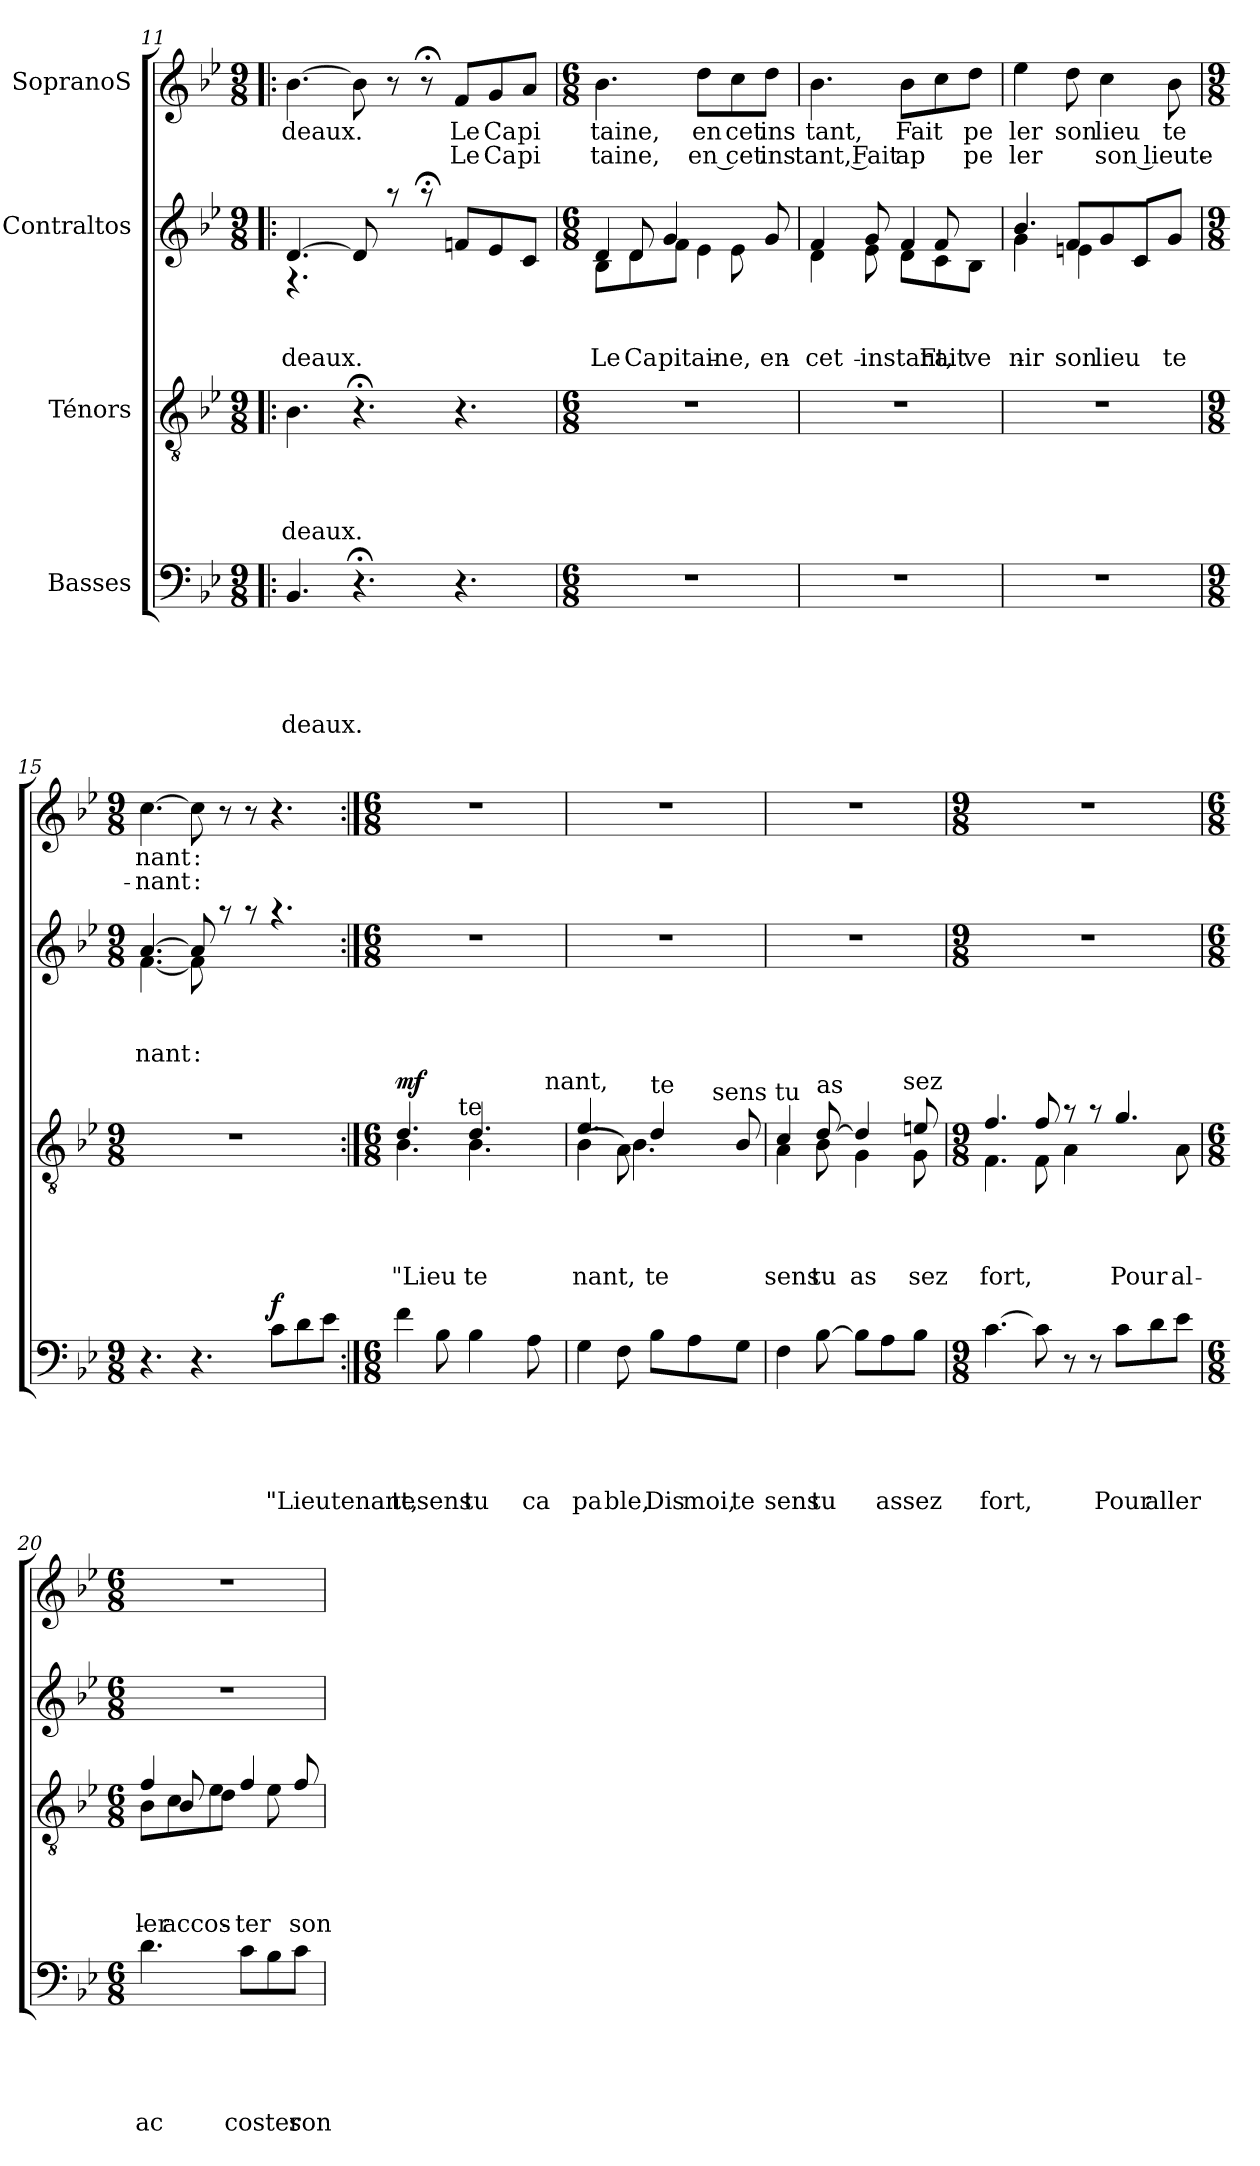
**kern	**text	**text	**text	**text	**text	**dynam	**kern	**text	**text	**text	**text	**dynam	**kern	**text	**text	**text	**kern	**text	**text
*part4	*part4	*part4	*part4	*part4	*part4	*part4	*part3	*part3	*part3	*part3	*part3	*part3	*part2	*part2	*part2	*part2	*part1	*part1	*part1
*staff4	*staff4	*staff4	*staff4	*staff4	*staff4	*staff4	*staff3	*staff3	*staff3	*staff3	*staff3	*staff3	*staff2	*staff2	*staff2	*staff2	*staff1	*staff1	*staff1
*I"Basses	*	*	*	*	*	*	*I"Ténors	*	*	*	*	*	*I"Contraltos	*	*	*	*I"SopranoS	*	*
*clefF4	*	*	*	*	*	*	*clefGv2	*	*	*	*	*	*clefG2	*	*	*	*clefG2	*	*
*k[b-e-]	*	*	*	*	*	*	*k[b-e-]	*	*	*	*	*	*k[b-e-]	*	*	*	*k[b-e-]	*	*
*B-:	*	*	*	*	*	*	*B-:	*	*	*	*	*	*B-:	*	*	*	*B-:	*	*
*M9/8	*	*	*	*	*	*	*M9/8	*	*	*	*	*	*M9/8	*	*	*	*M9/8	*	*
=11!|:	=11!|:	=11!|:	=11!|:	=11!|:	=11!|:	=11!|:	=11!|:	=11!|:	=11!|:	=11!|:	=11!|:	=11!|:	=11!|:	=11!|:	=11!|:	=11!|:	=11!|:	=11!|:	=11!|:
!	!	!	!	!	!LO:LY:b	!	!	!	!	!	!LO:LY:b	!	!	!	!	!LO:LY:b	!	!LO:LY:b	!
*	*	*	*	*	*	*	*	*	*	*	*	*	*^	*	*	*	*	*	*
4.BB-/	.	.	.	.	deaux.	.	4.B-\	.	.	.	deaux.	.	[<4.d/	4.rG	.	.	-deaux.	[>4.b-\	deaux.	.
4.r;<	.	.	.	.	.	.	4.r;<	.	.	.	.	.	8d/]	2.ryy	.	.	.	8b-\]	.	.
.	.	.	.	.	.	.	.	.	.	.	.	.	8raa	.	.	.	.	8r	.	.
.	.	.	.	.	.	.	.	.	.	.	.	.	8r;<aa	.	.	.	.	8r;<	.	.
!	!	!	!	!	!	!	!	!	!	!	!	!	!	!	!	!	!	!	!LO:LY:b	!LO:LY:b
4.r	.	.	.	.	.	.	4.r	.	.	.	.	.	8fn/L	.	.	.	.	8f/L	Le	Le
!	!	!	!	!	!	!	!	!	!	!	!	!	!	!	!	!	!	!	!LO:LY:b	!LO:LY:b
.	.	.	.	.	.	.	.	.	.	.	.	.	8e-/	.	.	.	.	8g/	Ca	Ca
!	!	!	!	!	!	!	!	!	!	!	!	!	!	!	!	!	!	!	!LO:LY:b	!LO:LY:b
.	.	.	.	.	.	.	.	.	.	.	.	.	8c/J	.	.	.	.	8a/J	pi	pi
*	*	*	*	*	*	*	*	*	*	*	*	*	*v	*v	*	*	*	*	*	*
=12	=12	=12	=12	=12	=12	=12	=12	=12	=12	=12	=12	=12	=12	=12	=12	=12	=12	=12	=12
*M6/8	*	*	*	*	*	*	*M6/8	*	*	*	*	*	*M6/8	*	*	*	*M6/8	*	*
!LO:N:vis=1	!	!	!	!	!	!	!LO:N:vis=1	!	!	!	!	!	!	!	!	!LO:LY:b	!	!LO:LY:b	!LO:LY:b
*	*	*	*	*	*	*	*	*	*	*	*	*	*^	*	*	*	*	*	*
*	*	*	*	*	*	*	*	*	*	*	*	*	*	*^	*	*	*	*	*	*
*	*	*	*	*	*	*	*	*	*	*	*	*	*	*	*^	*	*	*	*	*	*
2.r	.	.	.	.	.	.	2.r	.	.	.	.	.	4d/	8B-\L	8ryy	2ryy	.	.	Le	4.b-\	taine,	taine,
!	!	!	!	!	!	!	!	!	!	!	!	!	!	!	!	!	!	!	!LO:LY:b	!	!	!
.	.	.	.	.	.	.	.	.	.	.	.	.	.	8d\	8d/	.	.	.	Ca-	.	.	.
!	!	!	!	!	!	!	!	!	!	!	!	!	!	!	!	!	!	!	!LO:LY:b	!	!	!
.	.	.	.	.	.	.	.	.	.	.	.	.	4g/	8f\J	8ryy	.	.	.	-pitaine,	.	.	.
!	!	!	!	!	!	!	!	!	!	!	!	!	!	!	!	!	!	!	!	!	!LO:LY:b	!LO:LY:b
.	.	.	.	.	.	.	.	.	.	.	.	.	.	4.ryy	4e-\	.	.	.	.	8dd\L	en	en cet
!	!	!	!	!	!	!	!	!	!	!	!	!	!	!	!	!	!	!	!	!	!LO:LY:b	!
.	.	.	.	.	.	.	.	.	.	.	.	.	8ryy	.	.	8e-\	.	.	.	8cc\	cet	.
!	!	!	!	!	!	!	!	!	!	!	!	!	!	!	!	!	!	!	!LO:LY:b	!	!LO:LY:b	!LO:LY:b
.	.	.	.	.	.	.	.	.	.	.	.	.	8g/	.	8ryy	8ryy	.	.	en	8dd\J	ins	ins
=13	=13	=13	=13	=13	=13	=13	=13	=13	=13	=13	=13	=13	=13	=13	=13	=13	=13	=13	=13	=13	=13	=13
!LO:N:vis=1	!	!	!	!	!	!	!LO:N:vis=1	!	!	!	!	!	!	!	!	!	!	!	!LO:LY:b	!	!LO:LY:b	!LO:LY:b
*	*	*	*	*	*	*	*	*	*	*	*	*	*	*	*v	*v	*	*	*	*	*	*
2.r	.	.	.	.	.	.	2.r	.	.	.	.	.	4f/	4d\	2ryy	.	.	cet	4.b-\	tant,	tant, Fait
!	!	!	!	!	!	!	!	!	!	!	!	!	!	!	!	!	!	!LO:LY:b	!	!	!
.	.	.	.	.	.	.	.	.	.	.	.	.	8e-\	8g/	.	.	.	instant,	.	.	.
!	!	!	!	!	!	!	!	!	!	!	!	!	!	!	!	!	!	!	!	!LO:LY:b	!LO:LY:b
.	.	.	.	.	.	.	.	.	.	.	.	.	4f/	8d\L	.	.	.	.	8b-\L	Fait	ap
!	!	!	!	!	!	!	!	!	!	!	!	!	!	!	!	!	!	!LO:LY:b	!	!	!
.	.	.	.	.	.	.	.	.	.	.	.	.	.	8c\	8f/	.	.	Fait	8cc\	.	.
!	!	!	!	!	!	!	!	!	!	!	!	!	!	!	!	!	!	!LO:LY:b	!	!LO:LY:b	!LO:LY:b
.	.	.	.	.	.	.	.	.	.	.	.	.	8ryy	8B-\J	8ryy	.	.	ve-	8dd\J	pe	pe
!!LO:LB:g=z
=14	=14	=14	=14	=14	=14	=14	=14	=14	=14	=14	=14	=14	=14	=14	=14	=14	=14	=14	=14	=14	=14
!LO:N:vis=1	!	!	!	!	!	!	!LO:N:vis=1	!	!	!	!	!	!	!	!	!	!	!LO:LY:b	!	!LO:LY:b	!LO:LY:b
2.r	.	.	.	.	.	.	2.r	.	.	.	.	.	4.b-/	4g\	4ryy	.	.	-nir	4ee-\	ler	ler
!	!	!	!	!	!	!	!	!	!	!	!	!	!	!	!	!	!	!LO:LY:b	!	!LO:LY:b	!
.	.	.	.	.	.	.	.	.	.	.	.	.	.	8f/L	4en\	.	.	son	8dd\	son	.
!	!	!	!	!	!	!	!	!	!	!	!	!	!	!	!	!	!	!LO:LY:b	!	!LO:LY:b	!LO:LY:b
.	.	.	.	.	.	.	.	.	.	.	.	.	4.ryy	8g/	.	.	.	lieu	4cc\	lieu	son lieute-
.	.	.	.	.	.	.	.	.	.	.	.	.	.	8c/J	8c/L	.	.	.	.	.	.
!	!	!	!	!	!	!	!	!	!	!	!	!	!	!	!	!	!	!LO:LY:b	!	!LO:LY:b	!
.	.	.	.	.	.	.	.	.	.	.	.	.	.	8ryy	8g/J	.	.	te	8b-\	te	.
*	*	*	*	*	*	*	*	*	*	*	*	*	*v	*v	*v	*	*	*	*	*	*
=15	=15	=15	=15	=15	=15	=15	=15	=15	=15	=15	=15	=15	=15	=15	=15	=15	=15	=15	=15
*M9/8	*	*	*	*	*	*	*M9/8	*	*	*	*	*	*M9/8	*	*	*	*M9/8	*	*
*	*	*	*	*	*	*	*	*	*	*	*	*	*^	*	*	*	*	*	*
*	*	*	*	*	*	*	*	*	*	*	*	*	*	*^	*	*	*	*	*	*
!	!	!	!	!	!	!	!LO:N:vis=1	!	!	!	!	!	!	!	!	!	!	!LO:LY:b	!	!LO:LY:b	!LO:LY:b
*	*	*	*	*	*	*	*	*	*	*	*	*	*	*v	*v	*	*	*	*	*	*
4.r	.	.	.	.	.	.	8%9r	.	.	.	.	.	[>4.a/	[<4.f\	.	.	nant	[>4.cc\	nant	-nant
!	!	!	!	!	!	!	!	!	!	!	!	!	!	!	!	!	!LO:LY:b	!	!LO:LY:b	!LO:LY:b
4.r	.	.	.	.	.	.	.	.	.	.	.	.	8a/]	8f\]	.	.	:	8cc\]	:	:
.	.	.	.	.	.	.	.	.	.	.	.	.	8raa	2ryy	.	.	.	8r	.	.
.	.	.	.	.	.	.	.	.	.	.	.	.	8raa	.	.	.	.	8r	.	.
!	!	!	!	!	!LO:LY:b	!LO:DY:a	!	!	!	!	!	!	!	!	!	!	!	!	!	!
8c\L	.	.	.	.	"Lieutenant,	f	.	.	.	.	.	.	4.raa	.	.	.	.	4.r	.	.
8d\	.	.	.	.	.	.	.	.	.	.	.	.	.	.	.	.	.	.	.	.
8e-\J	.	.	.	.	.	.	.	.	.	.	.	.	.	8ryy	.	.	.	.	.	.
*	*	*	*	*	*	*	*	*	*	*	*	*	*v	*v	*	*	*	*	*	*
=16:|!	=16:|!	=16:|!	=16:|!	=16:|!	=16:|!	=16:|!	=16:|!	=16:|!	=16:|!	=16:|!	=16:|!	=16:|!	=16:|!	=16:|!	=16:|!	=16:|!	=16:|!	=16:|!	=16:|!
*M6/8	*	*	*	*	*	*	*M6/8	*	*	*	*	*	*M6/8	*	*	*	*M6/8	*	*
*	*	*	*	*	*	*	*	*	*	*	*	*	*^	*	*	*	*	*	*
!	!	!	!	!	!	!	!LO:TX:a:t="Lieu	!	!	!	!	!	!	!	!	!	!	!	!	!
!	!	!	!	!	!LO:LY:b	!	!	!	!	!	!LO:LY:b	!LO:DY:a	!LO:N:vis=1	!	!	!	!	!LO:N:vis=1	!	!
*	*	*	*	*	*	*	*^	*	*	*	*	*	*	*	*	*	*	*	*	*
*	*	*	*	*	*	*	*	*^	*	*	*	*	*	*	*	*	*	*	*	*	*
*	*	*	*	*	*	*	*	*	*^	*	*	*	*	*	*v	*v	*	*	*	*	*	*
4f\	.	.	.	.	te	.	4.d/	4.B-\	4ryy	2ryy	.	.	.	"Lieu	mf	2.r	.	.	.	2.r	.	.
!	!	!	!	!	!LO:LY:b	!	!	!	!	!	!	!	!	!	!	!	!	!	!	!	!	!
8B-\	.	.	.	.	sens	.	.	.	16.ryy	.	.	.	.	.	.	.	.	.	.	.	.	.
!	!	!	!	!	!	!	!	!	!LO:TX:a:t=te	!	!	!	!	!	!	!	!	!	!	!	!	!
.	.	.	.	.	.	.	.	.	4ryy	.	.	.	.	.	.	.	.	.	.	.	.	.
!	!	!	!	!	!LO:LY:b	!	!	!	!	!	!	!	!	!LO:LY:b	!	!	!	!	!	!	!	!
4B-\	.	.	.	.	tu	.	4.d/	4.B-\	.	.	.	.	.	te	.	.	.	.	.	.	.	.
.	.	.	.	.	.	.	.	.	.	8.ryy	.	.	.	.	.	.	.	.	.	.	.	.
.	.	.	.	.	.	.	.	.	8ryy	.	.	.	.	.	.	.	.	.	.	.	.	.
!	!	!	!	!	!LO:LY:b	!	!	!	!	!	!	!	!	!	!	!	!	!	!	!	!	!
8A\	.	.	.	.	ca	.	.	.	.	.	.	.	.	.	.	.	.	.	.	.	.	.
!	!	!	!	!	!	!	!	!	!	!LO:TX:a:t=nant,	!	!	!	!	!	!	!	!	!	!	!	!
.	.	.	.	.	.	.	.	.	.	16ryy	.	.	.	.	.	.	.	.	.	.	.	.
.	.	.	.	.	.	.	.	.	32ryy	.	.	.	.	.	.	.	.	.	.	.	.	.
=17	=17	=17	=17	=17	=17	=17	=17	=17	=17	=17	=17	=17	=17	=17	=17	=17	=17	=17	=17	=17	=17	=17
!	!	!	!	!	!LO:LY:b	!	!	!	!	!	!	!	!	!LO:LY:b	!	!LO:N:vis=1	!	!	!	!LO:N:vis=1	!	!
4G\	.	.	.	.	pa	.	4.ryy	4.e-/	(<4B-\	4ryy	.	.	.	nant,	.	2.r	.	.	.	2.r	.	.
!	!	!	!	!	!LO:LY:b	!	!	!	!	!	!	!	!	!	!	!	!	!	!	!	!	!
8F\	.	.	.	.	ble,	.	.	.	8A\)	4.B-\	.	.	.	.	.	.	.	.	.	.	.	.
!	!	!	!	!	!	!	!LO:TX:a:t=te	!	!	!	!	!	!	!	!	!	!	!	!	!	!	!
!	!	!	!	!	!LO:LY:b	!	!	!	!	!	!	!	!	!LO:LY:b	!	!	!	!	!	!	!	!
8B-\L	.	.	.	.	Dis	.	4.ryy	4d/	8.ryy	.	.	.	.	te	.	.	.	.	.	.	.	.
!	!	!	!	!	!LO:LY:b	!	!	!	!	!	!	!	!	!	!	!	!	!	!	!	!	!
8A\	.	.	.	.	moi,	.	.	.	.	.	.	.	.	.	.	.	.	.	.	.	.	.
!	!	!	!	!	!	!	!	!	!LO:TX:a:t=sens tu	!	!	!	!	!	!	!	!	!	!	!	!	!
.	.	.	.	.	.	.	.	.	8.ryy	.	.	.	.	.	.	.	.	.	.	.	.	.
!	!	!	!	!	!LO:LY:b	!	!	!	!	!	!	!	!	!	!	!	!	!	!	!	!	!
8G\J	.	.	.	.	te	.	.	8ryy	.	8B-/	.	.	.	.	.	.	.	.	.	.	.	.
=18	=18	=18	=18	=18	=18	=18	=18	=18	=18	=18	=18	=18	=18	=18	=18	=18	=18	=18	=18	=18	=18	=18
!	!	!	!	!	!LO:LY:b	!	!	!	!	!	!	!	!	!LO:LY:b	!	!LO:N:vis=1	!	!	!	!LO:N:vis=1	!	!
*	*	*	*	*	*	*	*	*	*v	*v	*	*	*	*	*	*	*	*	*	*	*	*
4F\	.	.	.	.	sens	.	4c/	4A\	2ryy	.	.	.	sens	.	2.r	.	.	.	2.r	.	.
!	!	!	!	!	!	!	!LO:TX:a:t=as	!	!	!	!	!	!	!	!	!	!	!	!	!	!
!	!	!	!	!	!LO:LY:b	!	!	!	!	!	!	!	!LO:LY:b	!	!	!	!	!	!	!	!
[>8B-\	.	.	.	.	tu	.	[>8d/	8B-\	.	.	.	.	tu	.	.	.	.	.	.	.	.
!	!	!	!	!	!	!	!	!	!	!	!	!	!LO:LY:b	!	!	!	!	!	!	!	!
8B-\L]	.	.	.	.	.	.	4d/]	4G\	.	.	.	.	as	.	.	.	.	.	.	.	.
!	!	!	!	!	!LO:LY:b	!	!	!	!	!	!	!	!	!	!	!	!	!	!	!	!
8A\	.	.	.	.	assez	.	.	.	16.ryy	.	.	.	.	.	.	.	.	.	.	.	.
!	!	!	!	!	!	!	!	!	!LO:TX:a:t=sez	!	!	!	!	!	!	!	!	!	!	!	!
.	.	.	.	.	.	.	.	.	8ryy	.	.	.	.	.	.	.	.	.	.	.	.
!	!	!	!	!	!	!	!	!	!	!	!	!	!LO:LY:b	!	!	!	!	!	!	!	!
8B-\J	.	.	.	.	.	.	8en/	8G\	.	.	.	.	sez	.	.	.	.	.	.	.	.
.	.	.	.	.	.	.	.	.	32ryy	.	.	.	.	.	.	.	.	.	.	.	.
*	*	*	*	*	*	*	*v	*v	*v	*	*	*	*	*	*	*	*	*	*	*	*
!!LO:LB:g=z
=19	=19	=19	=19	=19	=19	=19	=19	=19	=19	=19	=19	=19	=19	=19	=19	=19	=19	=19	=19
*M9/8	*	*	*	*	*	*	*M9/8	*	*	*	*	*	*M9/8	*	*	*	*M9/8	*	*
*	*	*	*	*	*	*	*^	*	*	*	*	*	*	*	*	*	*	*	*
*	*	*	*	*	*	*	*	*^	*	*	*	*	*	*	*	*	*	*	*	*
!	!	!	!	!	!LO:LY:b	!	!	!	!	!	!	!	!LO:LY:b	!	!LO:N:vis=1	!	!	!	!LO:N:vis=1	!	!
*	*	*	*	*	*	*	*	*v	*v	*	*	*	*	*	*	*	*	*	*	*	*
[>4.c\	.	.	.	.	fort,	.	4.f/	4.F\	.	.	.	fort,	.	8%9r	.	.	.	8%9r	.	.
8c\]	.	.	.	.	.	.	8F\	8f/	.	.	.	.	.	.	.	.	.	.	.	.
8r	.	.	.	.	.	.	8ra	4A\	.	.	.	.	.	.	.	.	.	.	.	.
8r	.	.	.	.	.	.	8ra	.	.	.	.	.	.	.	.	.	.	.	.	.
!	!	!	!	!	!LO:LY:b	!	!	!	!	!	!	!LO:LY:b	!	!	!	!	!	!	!	!
8c\L	.	.	.	.	Pour	.	4.g/	4ryy	.	.	.	Pour	.	.	.	.	.	.	.	.
!	!	!	!	!	!LO:LY:b	!	!	!	!	!	!	!	!	!	!	!	!	!	!	!
8d\	.	.	.	.	aller	.	.	.	.	.	.	.	.	.	.	.	.	.	.	.
!	!	!	!	!	!	!	!	!	!	!	!	!LO:LY:b	!	!	!	!	!	!	!	!
8e-\J	.	.	.	.	.	.	.	8A\	.	.	.	al-	.	.	.	.	.	.	.	.
*	*	*	*	*	*	*	*v	*v	*	*	*	*	*	*	*	*	*	*	*	*
=20	=20	=20	=20	=20	=20	=20	=20	=20	=20	=20	=20	=20	=20	=20	=20	=20	=20	=20	=20
*M6/8	*	*	*	*	*	*	*M6/8	*	*	*	*	*	*M6/8	*	*	*	*M6/8	*	*
*	*	*	*	*	*	*	*^	*	*	*	*	*	*	*	*	*	*	*	*
!	!	!	!	!	!LO:LY:b	!	!	!	!	!	!	!LO:LY:b	!	!LO:N:vis=1	!	!	!	!LO:N:vis=1	!	!
*	*	*	*	*	*	*	*^	*^	*	*	*	*	*	*	*	*	*	*	*	*
4.d\	.	.	.	.	ac	.	4f/	8B-\L	8ryy	2ryy	.	.	.	-ler	.	2.r	.	.	.	2.r	.	.
!	!	!	!	!	!	!	!	!	!	!	!	!	!	!LO:LY:b	!	!	!	!	!	!	!	!
.	.	.	.	.	.	.	.	8c\	8B-/	.	.	.	.	accos-	.	.	.	.	.	.	.	.
.	.	.	.	.	.	.	4e-\	8d\J	8ryy	.	.	.	.	.	.	.	.	.	.	.	.	.
!	!	!	!	!	!LO:LY:b	!	!	!	!	!	!	!	!	!LO:LY:b	!	!	!	!	!	!	!	!
8c\L	.	.	.	.	coster	.	.	4.ryy	4f/	.	.	.	.	-ter	.	.	.	.	.	.	.	.
8B-\	.	.	.	.	.	.	8ryy	.	.	8e-\	.	.	.	.	.	.	.	.	.	.	.	.
!	!	!	!	!	!LO:LY:b	!	!	!	!	!	!	!	!	!LO:LY:b	!	!	!	!	!	!	!	!
8c\J	.	.	.	.	son	.	8f/	.	8ryy	8ryy	.	.	.	son	.	.	.	.	.	.	.	.
*	*	*	*	*	*	*	*v	*v	*v	*v	*	*	*	*	*	*	*	*	*	*	*	*
=	=	=	=	=	=	=	=	=	=	=	=	=	=	=	=	=	=	=	=
*-	*-	*-	*-	*-	*-	*-	*-	*-	*-	*-	*-	*-	*-	*-	*-	*-	*-	*-	*-
